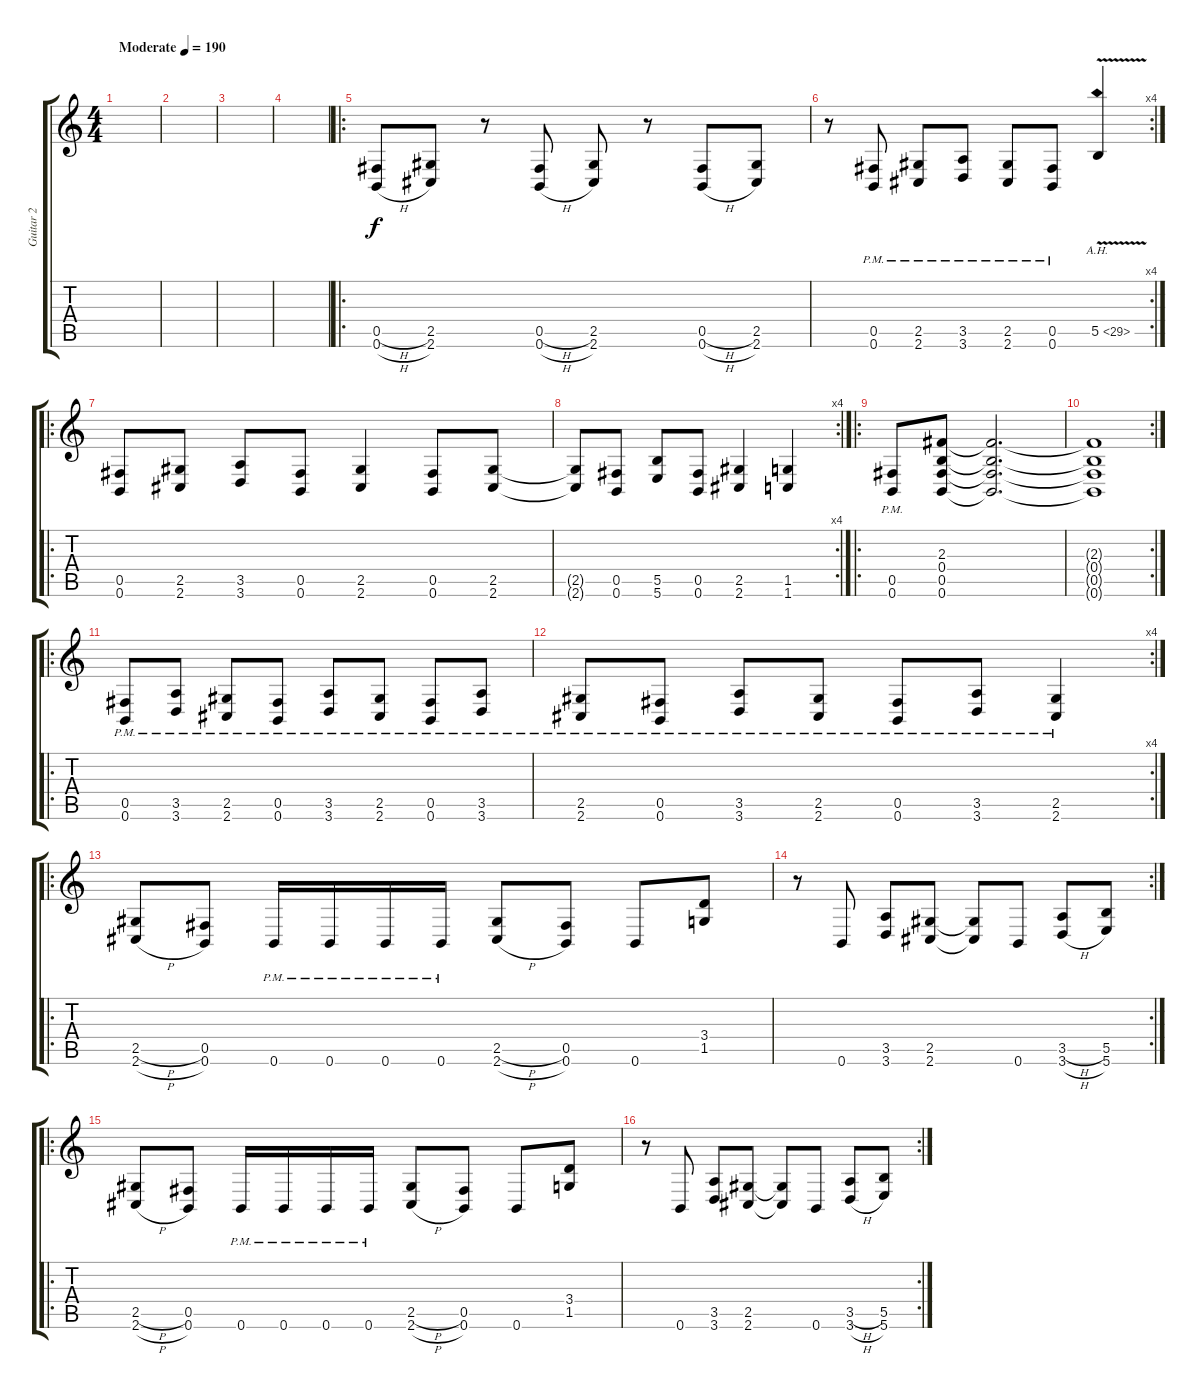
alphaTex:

\track ("Guitar 2" "Guitar 2") {instrument distortionguitar}
\staff {score tabs}
\tuning (Db4 Ab3 E3 B2 Gb2 B1) {hide}
\ts (4 4)
\tempo (190 "Moderate")
\clef g2
\ks c
|
|
|
|
\ro
(0.5{h} 0.6{h}).8 (2.5 2.6).8 r.8 (0.5{h} 0.6{h}).8 (2.5 2.6).8 r.8 (0.5{h} 0.6{h}).8 (2.5 2.6).8 |
\rc 4
r.8 (0.5{pm} 0.6{pm}).8 (2.5{pm} 2.6{pm}).8 (3.5{pm} 3.6{pm}).8 (2.5{pm} 2.6{pm}).8 (0.5{pm} 0.6{pm}).8 5.5{ah 24 v}.4 |
\ro
(0.5 0.6).8 (2.5 2.6).8 (3.5 3.6).8 (0.5 0.6).8 (2.5 2.6).4 (0.5 0.6).8 (2.5 2.6).8 |
\rc 4
(2.5{t} 2.6{t}).8 (0.5 0.6).8 (5.5 5.6).8 (0.5 0.6).8 (2.5 2.6).4 (1.5 1.6).4 |
\ro
(0.5{pm} 0.6{pm}).8 (2.3 0.4 0.5 0.6).8 (2.3{t} 0.4{t} 0.5{t} 0.6{t}).2{d} |
\rc 2
(2.3{t} 0.4{t} 0.5{t} 0.6{t}).1 |
\ro
(0.5{pm} 0.6{pm}).8 (3.5{pm} 3.6{pm}).8 (2.5{pm} 2.6{pm}).8 (0.5{pm} 0.6{pm}).8 (3.5{pm} 3.6{pm}).8 (2.5{pm} 2.6{pm}).8 (0.5{pm} 0.6{pm}).8 (3.5{pm} 3.6{pm}).8 |
\rc 4
(2.5{pm} 2.6{pm}).8 (0.5{pm} 0.6{pm}).8 (3.5{pm} 3.6{pm}).8 (2.5{pm} 2.6{pm}).8 (0.5{pm} 0.6{pm}).8 (3.5{pm} 3.6{pm}).8 (2.5{pm} 2.6{pm}).4 |
\ro
(2.5{h} 2.6{h}).8 (0.5 0.6).8 0.6{pm}.16 0.6{pm}.16 0.6{pm}.16 0.6{pm}.16 (2.5{h} 2.6{h}).8 (0.5 0.6).8 0.6.8 (3.4 1.5).8 |
\rc 2
r.8 0.6.8 (3.5 3.6).8 (2.5 2.6).8 (2.5{t} 2.6{t}).8 0.6.8 (3.5{h} 3.6{h}).8 (5.5 5.6).8 |
\ro
(2.5{h} 2.6{h}).8 (0.5 0.6).8 0.6{pm}.16 0.6{pm}.16 0.6{pm}.16 0.6{pm}.16 (2.5{h} 2.6{h}).8 (0.5 0.6).8 0.6.8 (3.4 1.5).8 |
\rc 2
r.8 0.6.8 (3.5 3.6).8 (2.5 2.6).8 (2.5{t} 2.6{t}).8 0.6.8 (3.5{h} 3.6{h}).8 (5.5 5.6).8
